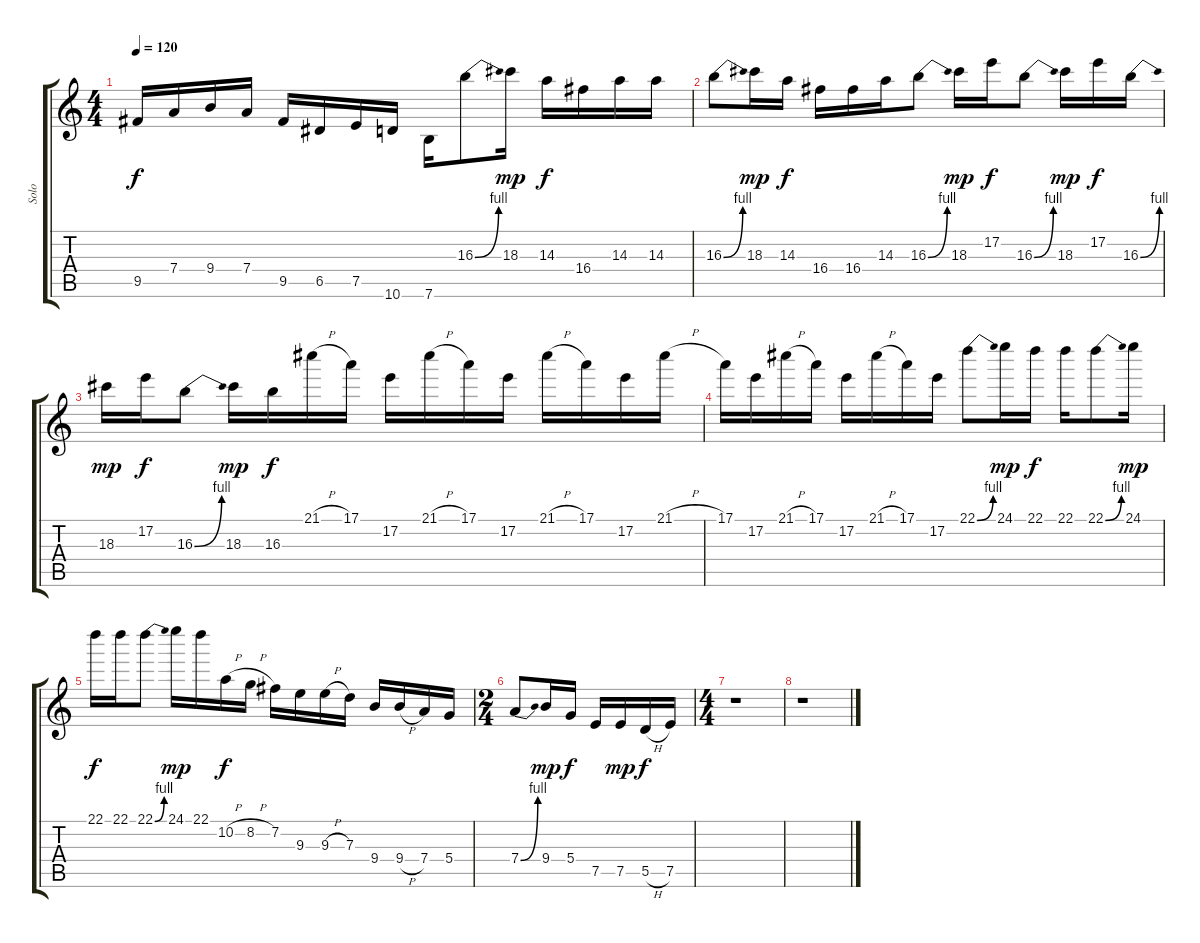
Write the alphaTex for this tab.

\track ("Solo" "Solo") {instrument distortionguitar}
\staff {score tabs}
\tuning (E4 B3 G3 D3 A2 E2) {hide}
\ts (4 4)
\tempo 120
\clef g2
\ks c
9.5.16{dy f} 7.4.16 9.4.16 7.4.16 9.5.16 6.5.16 7.5.16 10.6.16 7.6.16 16.3{be (bend 0 0 60 4)}.8 18.3.16{dy mp} 14.3.16{dy f} 16.4.16 14.3.16 14.3.16 |
16.3{be (bend 0 0 60 4)}.8 18.3.16{dy mp} 14.3.16{dy f} 16.4.16 16.4.16 14.3.16 16.3{be (bend 0 0 60 4)}.8 18.3.16{dy mp} 17.2.16{dy f} 16.3{be (bend 0 0 60 4)}.8 18.3.16{dy mp} 17.2.16{dy f} 16.3{be (bend 0 0 60 4)}.16 |
18.3.16{dy mp} 17.2.16{dy f} 16.3{be (bend 0 0 60 4)}.8 18.3.16{dy mp} 16.3.16{dy f} 21.1{h}.16 17.1.16 17.2.16 21.1{h}.16 17.1.16 17.2.16 21.1{h}.16 17.1.16 17.2.16 21.1{h}.16 |
17.1.16 17.2.16 21.1{h}.16 17.1.16 17.2.16 21.1{h}.16 17.1.16 17.2.16 22.1{be (bend 0 0 60 4)}.8 24.1.16{dy mp} 22.1.16{dy f} 22.1.16 22.1{be (bend 0 0 60 4)}.8 24.1.16{dy mp} |
22.1.16{dy f} 22.1.16 22.1{be (bend 0 0 60 4)}.8 24.1.16{dy mp} 22.1.16 10.2{h}.16{dy f} 8.2{h}.16 7.2.16 9.3.16 9.3{h}.16 7.3.16 9.4.16 9.4{h}.16 7.4.16 5.4.16 |
\ts (2 4)
7.4{be (bend 0 0 60 4)}.8 9.4.16{dy mp} 5.4.16{dy f} 7.5.16 7.5.16{dy mp} 5.5{h}.16{dy f} 7.5.16 |
\ts (4 4)
r.1 |
r.1
